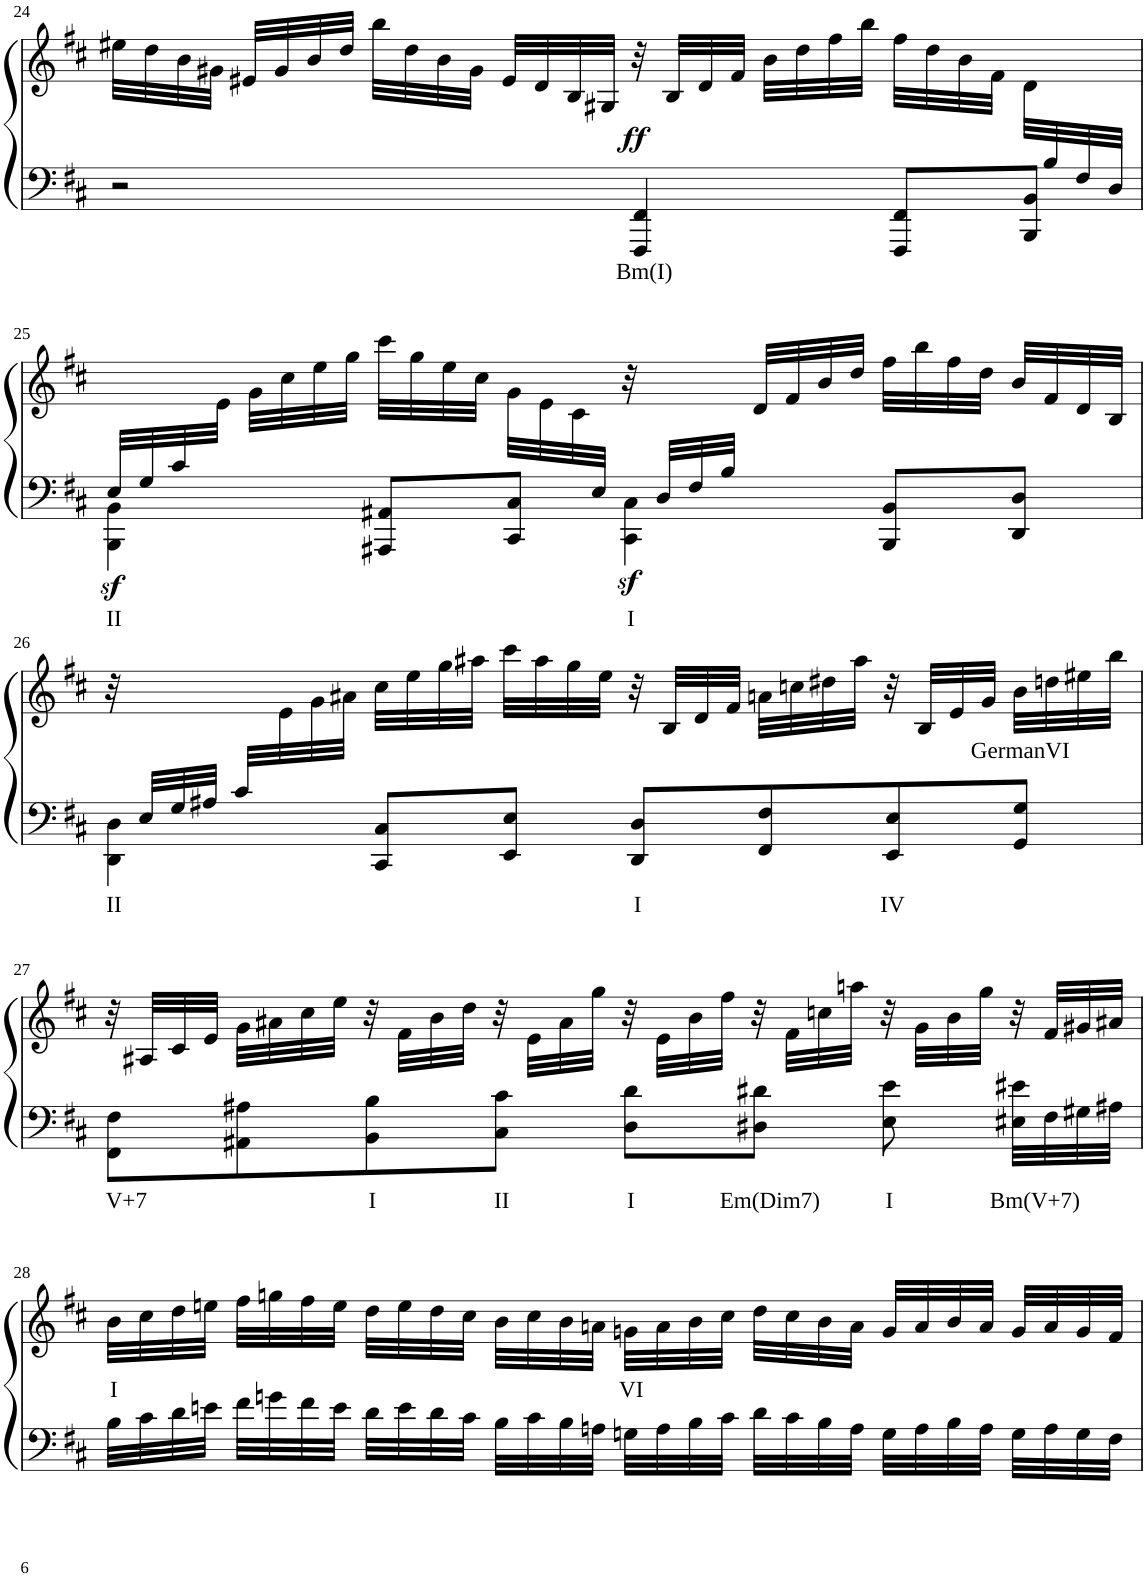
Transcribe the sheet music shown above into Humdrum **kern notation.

**kern	**text	**kern	**text	**dynam
*part1	*part1	*part1	*part1	*part1
*staff2	*staff2	*staff1	*staff1	*staff1/2
*I"Piano	*	*	*	*
*I'Pno	*	*	*	*
!!LO:PB:g=z
*clefF4	*	*clefG2	*	*
*k[f#c#]	*	*k[f#c#]	*	*
*M4/4	*	*M4/4	*	*
*met(c)	*	*met(c)	*	*
=24	=24	=24	=24	=24
*^	*	*	*	*
32ryy	2r	.	32ee#X\LLL	.	.
.	.	.	32dd\	.	.
.	.	.	32b\	.	.
.	.	.	32g#X\JJJ	.	.
.	.	.	32e#X/LLL	.	.
.	.	.	32g#/	.	.
.	.	.	32b/	.	.
.	.	.	32dd/JJJ	.	.
.	.	.	32bb\LLL	.	.
.	.	.	32dd\	.	.
.	.	.	32b\	.	.
.	.	.	32g#\JJJ	.	.
.	.	.	32e#/LLL	.	.
.	.	.	32d/	.	.
.	.	.	32B/	.	.
.	.	.	32G#X/JJJ	.	.
!	!	!LO:LY:b	!	!	!LO:DY:a=2
.	4FFF#/ 4FF#/	Bm(I)	32r	.	ff
.	.	.	32B/LLL	.	.
.	.	.	32d/	.	.
.	.	.	32f#/JJJ	.	.
.	.	.	32b\LLL	.	.
.	.	.	32dd\	.	.
.	.	.	32ff#\	.	.
.	.	.	32bb\JJJ	.	.
.	8FFF#/ 8FF#/L	.	32ff#\LLL	.	.
.	.	.	32dd\	.	.
.	.	.	32b\	.	.
.	.	.	32f#\JJJ	.	.
.	8BBB/ 8BB/J	.	32d\LLL	.	.
32B/	.	.	16.ryy	.	.
32F#/	.	.	.	.	.
32D/JJJ	.	.	.	.	.
!!LO:LB:g=z
=25	=25	=25	=25	=25	=25
!	!	!LO:LY:b	!	!	!LO:DY:b=2
32E/LLL	4BBB\ 4BB\	II	16.ryy	.	sf
32G/	.	.	.	.	.
32c#/	.	.	.	.	.
4.ryy	.	.	32e\JJJ	.	.
.	.	.	32g\LLL	.	.
.	.	.	32cc#\	.	.
.	.	.	32ee\	.	.
.	.	.	32gg\JJJ	.	.
.	8AAA#X/ 8AA#X/L	.	32ccc#\LLL	.	.
.	.	.	32gg\	.	.
.	.	.	32ee\	.	.
.	.	.	32cc#\JJJ	.	.
.	8CC#/ 8C#/J	.	32g\LLL	.	.
.	.	.	32e\	.	.
.	.	.	32c#\	.	.
32E/JJJ	.	.	32ryy	.	.
!	!	!LO:LY:b	!	!	!LO:DY:b=2
32ryy	4CC#\ 4C#\	I	32r	.	sf
32D/LLL	.	.	16.ryy	.	.
32F#/	.	.	.	.	.
32B/JJJ	.	.	.	.	.
4.ryy	.	.	32d/LLL	.	.
.	.	.	32f#/	.	.
.	.	.	32b/	.	.
.	.	.	32dd/JJJ	.	.
.	8BBB/ 8BB/L	.	32ff#\LLL	.	.
.	.	.	32bb\	.	.
.	.	.	32ff#\	.	.
.	.	.	32dd\JJJ	.	.
.	8DD/ 8D/J	.	32b/LLL	.	.
.	.	.	32f#/	.	.
.	.	.	32d/	.	.
.	.	.	32B/JJJ	.	.
!!LO:LB:g=z
=26	=26	=26	=26	=26	=26
!	!	!LO:LY:b	!	!	!
32ryy	4DD\ 4D\	II	32r	.	.
32E/LLL	.	.	8ryy	.	.
32G/	.	.	.	.	.
32A#X/JJJ	.	.	.	.	.
32c#/LLL	.	.	.	.	.
2ryy	.	.	32e\	.	.
.	.	.	32g\	.	.
.	.	.	32a#X\JJJ	.	.
.	8CC#/ 8C#/L	.	32cc#\LLL	.	.
.	.	.	32ee\	.	.
.	.	.	32gg\	.	.
.	.	.	32aa#X\JJJ	.	.
.	8EE/ 8E/J	.	32ccc#\LLL	.	.
.	.	.	32aa#\	.	.
.	.	.	32gg\	.	.
.	.	.	32ee\JJJ	.	.
!	!	!LO:LY:b	!	!	!
.	8DD/ 8D/L	I	32r	.	.
.	.	.	32B/LLL	.	.
.	.	.	32d/	.	.
.	.	.	32f#/JJJ	.	.
.	8FF#/ 8F#/	.	32an\LLL	.	.
4ryy	.	.	32ccn\	.	.
.	.	.	32dd#X\	.	.
.	.	.	32aa#\JJJ	.	.
!	!	!LO:LY:b	!	!	!
.	8EE/ 8E/	IV	32r	.	.
.	.	.	32B/LLL	.	.
.	.	.	32e/	.	.
.	.	.	32g/JJJ	.	.
!	!	!	!	!LO:LY:b	!
.	8GG/ 8G/J	.	32b\LLL	GermanVI	.
16.ryy	.	.	32ddn\	.	.
.	.	.	32ee#X\	.	.
.	.	.	32bb\JJJ	.	.
*v	*v	*	*	*	*
!!LO:LB:g=z
=27	=27	=27	=27	=27
!	!LO:LY:b	!	!	!
8FF#\ 8F#\L	V+7	32r	.	.
.	.	32A#X/LLL	.	.
.	.	32c#/	.	.
.	.	32e/JJJ	.	.
8AA#X\ 8A#X\	.	32g\LLL	.	.
.	.	32a#X\	.	.
.	.	32cc#\	.	.
.	.	32ee\JJJ	.	.
!	!LO:LY:b	!	!	!
8BB\ 8B\	I	32r	.	.
.	.	32f#\LLL	.	.
.	.	32b\	.	.
.	.	32dd\JJJ	.	.
!	!LO:LY:b	!	!	!
8C#\ 8c#\J	II	32r	.	.
.	.	32e\LLL	.	.
.	.	32a#\	.	.
.	.	32gg\JJJ	.	.
!	!LO:LY:b	!	!	!
8D\ 8d\L	I	32r	.	.
.	.	32e\LLL	.	.
.	.	32b\	.	.
.	.	32ff#\JJJ	.	.
!	!LO:LY:b	!	!	!
8D#X\ 8d#X\J	Em(Dim7)	32r	.	.
.	.	32f#\LLL	.	.
.	.	32ccn\	.	.
.	.	32aan\JJJ	.	.
!	!LO:LY:b	!	!	!
8E\ 8e\	I	32r	.	.
.	.	32g\LLL	.	.
.	.	32b\	.	.
.	.	32gg\JJJ	.	.
!	!LO:LY:b	!	!	!
32E#X\ 32e#X\LLL	Bm(V+7)	32r	.	.
32F#\	.	32f#/LLL	.	.
32G#X\	.	32g#X/	.	.
32A#X\JJJ	.	32a#X/JJJ	.	.
!!LO:LB:g=z
=28	=28	=28	=28	=28
!	!	!	!LO:LY:b	!
32B\LLL	.	32b\LLL	I	.
32c#\	.	32cc#\	.	.
32d\	.	32dd\	.	.
32en\JJJ	.	32een\JJJ	.	.
32f#\LLL	.	32ff#\LLL	.	.
32gn\	.	32ggn\	.	.
32f#\	.	32ff#\	.	.
32e\JJJ	.	32ee\JJJ	.	.
32d\LLL	.	32dd\LLL	.	.
32e\	.	32ee\	.	.
32d\	.	32dd\	.	.
32c#\JJJ	.	32cc#\JJJ	.	.
32B\LLL	.	32b\LLL	.	.
32c#\	.	32cc#\	.	.
32B\	.	32b\	.	.
32An\JJJ	.	32an\JJJ	.	.
!	!	!	!LO:LY:b	!
32Gn\LLL	.	32gn\LLL	VI	.
32A\	.	32a\	.	.
32B\	.	32b\	.	.
32c#\JJJ	.	32cc#\JJJ	.	.
32d\LLL	.	32dd\LLL	.	.
32c#\	.	32cc#\	.	.
32B\	.	32b\	.	.
32A\JJJ	.	32a\JJJ	.	.
32G\LLL	.	32g/LLL	.	.
32A\	.	32a/	.	.
32B\	.	32b/	.	.
32A\JJJ	.	32a/JJJ	.	.
32G\LLL	.	32g/LLL	.	.
32A\	.	32a/	.	.
32G\	.	32g/	.	.
32F#\JJJ	.	32f#/JJJ	.	.
=	=	=	=	=
*-	*-	*-	*-	*-
